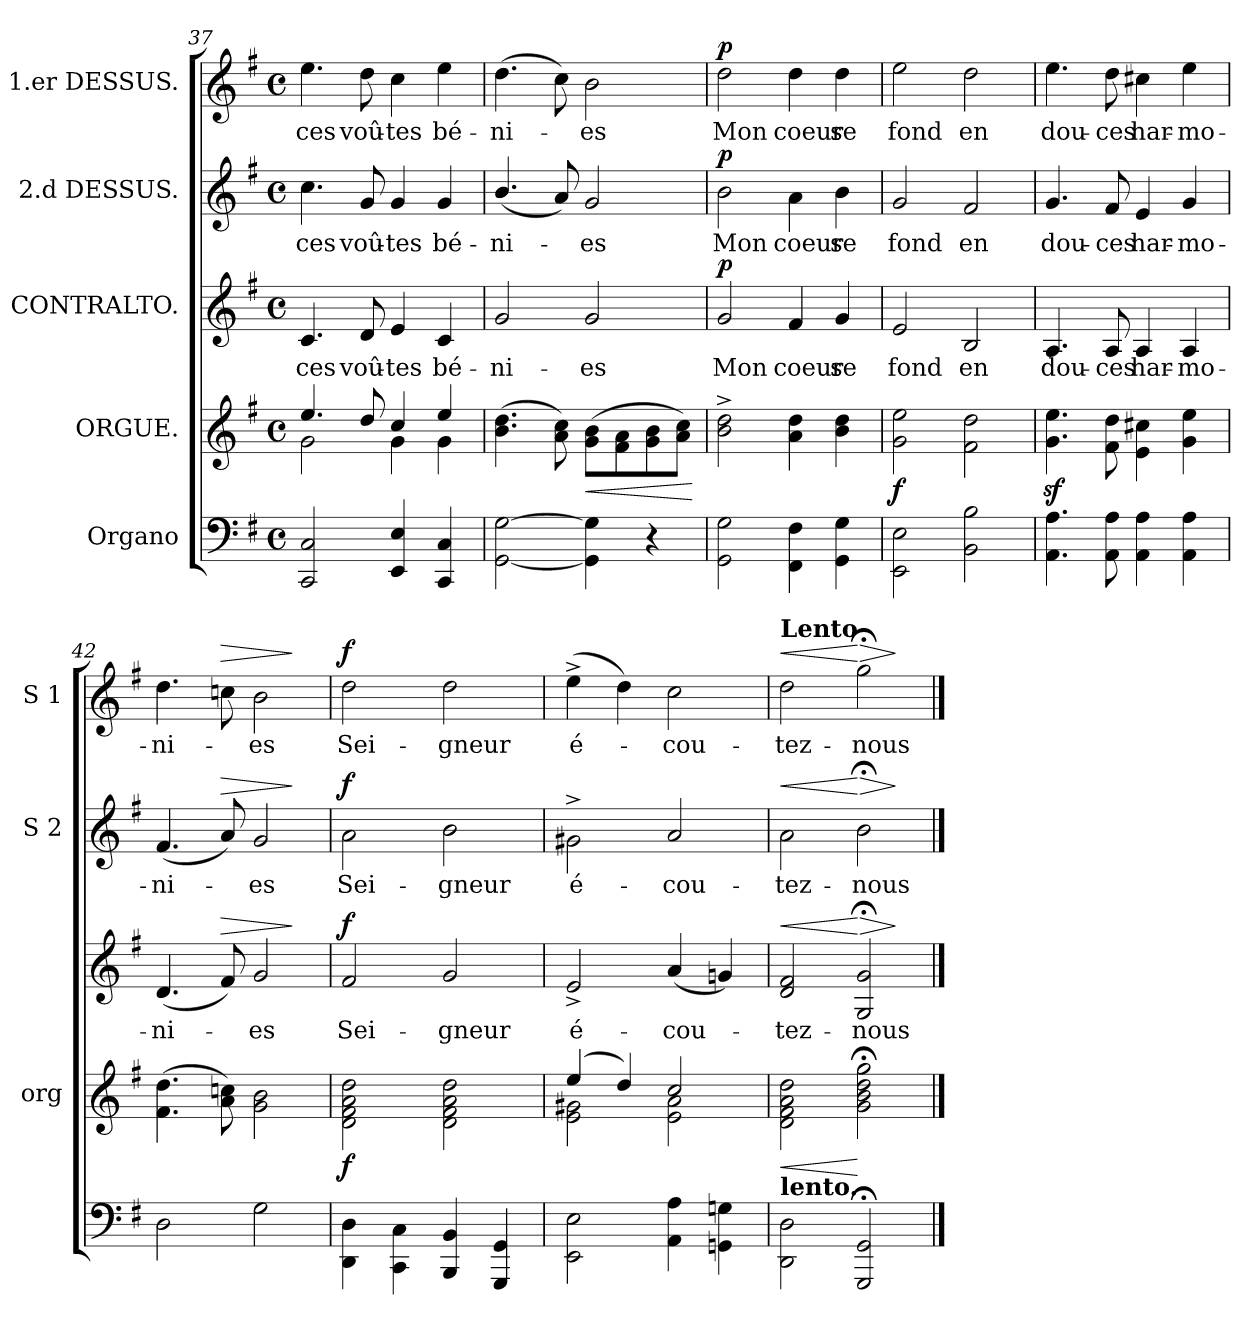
**kern	**kern	**dynam	**kern	**text	**dynam	**kern	**text	**dynam	**kern	**text	**dynam
*part5	*part4	*part4	*part3	*part3	*part3	*part2	*part2	*part2	*part1	*part1	*part1
*staff5	*staff4	*staff4	*staff3	*staff3	*staff3	*staff2	*staff2	*staff2	*staff1	*staff1	*staff1
*I"Organo	*I"ORGUE.	*	*I"CONTRALTO.	*	*	*I"2.d DESSUS.	*	*	*I"1.er DESSUS.	*	*
*	*I'org	*	*	*	*	*I'S 2	*	*	*I'S 1	*	*
*clefF4	*clefG2	*	*clefG2	*	*	*clefG2	*	*	*clefG2	*	*
*k[f#]	*k[f#]	*	*k[f#]	*	*	*k[f#]	*	*	*k[f#]	*	*
*G:	*G:	*	*G:	*	*	*G:	*	*	*G:	*	*
*M4/4	*M4/4	*	*M4/4	*	*	*M4/4	*	*	*M4/4	*	*
*met(c)	*met(c)	*	*met(c)	*	*	*met(c)	*	*	*met(c)	*	*
=37	=37	=37	=37	=37	=37	=37	=37	=37	=37	=37	=37
*	*^	*	*	*	*	*	*	*	*	*	*
2CC/ 2C/	4.ee/	2g\	.	4.c/	ces	.	4.cc\	ces	.	4.ee\	ces	.
.	8dd/	.	.	8d/	voû-	.	8g/	voû-	.	8dd\	voû-	.
4EE/ 4E/	4cc/	4g\	.	4e/	-tes	.	4g/	-tes	.	4cc\	-tes	.
4CC/ 4C/	4ee/	4g\	.	4c/	bé-	.	4g/	bé-	.	4ee\	bé-	.
*	*v	*v	*	*	*	*	*	*	*	*	*	*
=38	=38	=38	=38	=38	=38	=38	=38	=38	=38	=38	=38
[2GG\ [2G\	(4.b\ 4.dd\	.	2g/	-ni-	.	(4.b/	-ni-	.	(4.dd\	-ni-	.
.	8a\ 8cc\)	.	.	.	.	8a/)	.	.	8cc\)	.	.
!	!	!LO:HP:b	!	!	!	!	!	!	!	!	!
4GG]\ 4G]\	(8g\ 8b\L	<	2g/	-es	.	2g/	-es	.	2b\	-es	.
.	8f#\ 8a\	.	.	.	.	.	.	.	.	.	.
4r	8g\ 8b\	.	.	.	.	.	.	.	.	.	.
.	8a\ 8cc\J)	.	.	.	.	.	.	.	.	.	.
.	.	[	.	.	.	.	.	.	.	.	.
=39	=39	=39	=39	=39	=39	=39	=39	=39	=39	=39	=39
!	!	!	!	!	!LO:DY:a	!	!	!LO:DY:a	!	!	!LO:DY:a
2GG\ 2G\	2b^<\ 2dd^<\	.	2g/	Mon	p	2b\	Mon	p	2dd\	Mon	p
4FF#\ 4F#\	4a\ 4dd\	.	4f#/	coeur	.	4a\	coeur	.	4dd\	coeur	.
4GG\ 4G\	4b\ 4dd\	.	4g/	se	.	4b\	se	.	4dd\	se	.
=40	=40	=40	=40	=40	=40	=40	=40	=40	=40	=40	=40
2EE\ 2E\	2g\ 2ee\	f	2e/	fond	.	2g/	fond	.	2ee\	fond	.
2BB\ 2B\	2f#\ 2dd\	.	2B/	en	.	2f#/	en	.	2dd\	en	.
=41	=41	=41	=41	=41	=41	=41	=41	=41	=41	=41	=41
4.AA\ 4.A\	4.gz\ 4.eez\	.	4.A/	dou-	.	4.g/	dou-	.	4.ee\	dou-	.
8AA\ 8A\	8f#\ 8dd\	.	8A/	-ces	.	8f#/	-ces	.	8dd\	-ces	.
4AA\ 4A\	4e\ 4cc#X\	.	4A/	har-	.	4e/	har-	.	4cc#X\	har-	.
4AA\ 4A\	4g\ 4ee\	.	4A/	-mo-	.	4g/	-mo-	.	4ee\	-mo-	.
=42	=42	=42	=42	=42	=42	=42	=42	=42	=42	=42	=42
2D\	(4.f#\ 4.dd\	.	(4.d/	-ni-	.	(4.f#/	-ni-	.	4.dd\	-ni-	.
!	!	!	!	!	!LO:HP:a	!	!	!LO:HP:a	!	!	!LO:HP:a
.	8a\ 8ccn\)	.	8f#/)	.	>	8a/)	.	>	8ccn\	.	>
2G\	2g\ 2b\	.	2g/	-es	.	2g/	-es	.	2b\	-es	.
.	.	.	.	.	]	.	.	]	.	.	]
=43	=43	=43	=43	=43	=43	=43	=43	=43	=43	=43	=43
!	!	!	!	!	!LO:DY:a	!	!	!LO:DY:a	!	!	!LO:DY:a
4DD\ 4D\	2d\ 2f#\ 2a\ 2dd\	f	2f#/	Sei-	f	2a\	Sei-	f	2dd\	Sei-	f
4CC\ 4C\	.	.	.	.	.	.	.	.	.	.	.
4BBB/ 4BB/	2d\ 2f#\ 2a\ 2dd\	.	2g/	-gneur	.	2b\	-gneur	.	2dd\	-gneur	.
4GGG/ 4GG/	.	.	.	.	.	.	.	.	.	.	.
=44	=44	=44	=44	=44	=44	=44	=44	=44	=44	=44	=44
*	*^	*	*	*	*	*	*	*	*	*	*
2EE\ 2E\	(<4ee/	2e\ 2g#X\	.	2e^/	é-	.	2g#X^\	é-	.	(4ee^\	é-	.
.	4dd/)	.	.	.	.	.	.	.	.	4dd\)	.	.
4AA\ 4A\	2cc/	2e\ 2a\	.	(4a/	-cou-	.	2a/	-cou-	.	2cc\	-cou-	.
4GGn\ 4Gn\	.	.	.	4gn/)	.	.	.	.	.	.	.	.
*	*v	*v	*	*	*	*	*	*	*	*	*	*
=45	=45	=45	=45	=45	=45	=45	=45	=45	=45	=45	=45
!	!	!	!	!	!	!	!	!	!LO:TX:a:B:t=Lento	!	!
!	!LO:TX:b:B:t=lento.	!	!	!	!	!	!	!	!	!	!
!	!	!LO:HP:b	!	!	!LO:HP:a	!	!	!LO:HP:a	!	!	!LO:HP:a
2DD\ 2D\	2d\ 2f#\ 2a\ 2dd\	<	2d/ 2f#/	-tez-	<	2a\	-tez-	<	2dd\	-tez-	<
!	!	!	!	!	!LO:HP:n=1:a	!	!	!LO:HP:n=1:a	!	!	!LO:HP:n=1:a
2GGG;</ 2GG;</	2g;<\ 2b;<\ 2dd;<\ 2gg;<\	[	2G;</ 2g;</	-nous	[ >	2b;<\	-nous	[ >	2gg;<\	-nous	[ >
.	.	.	.	.	]	.	.	]	.	.	]
==	==	==	==	==	==	==	==	==	==	==	==
*-	*-	*-	*-	*-	*-	*-	*-	*-	*-	*-	*-
